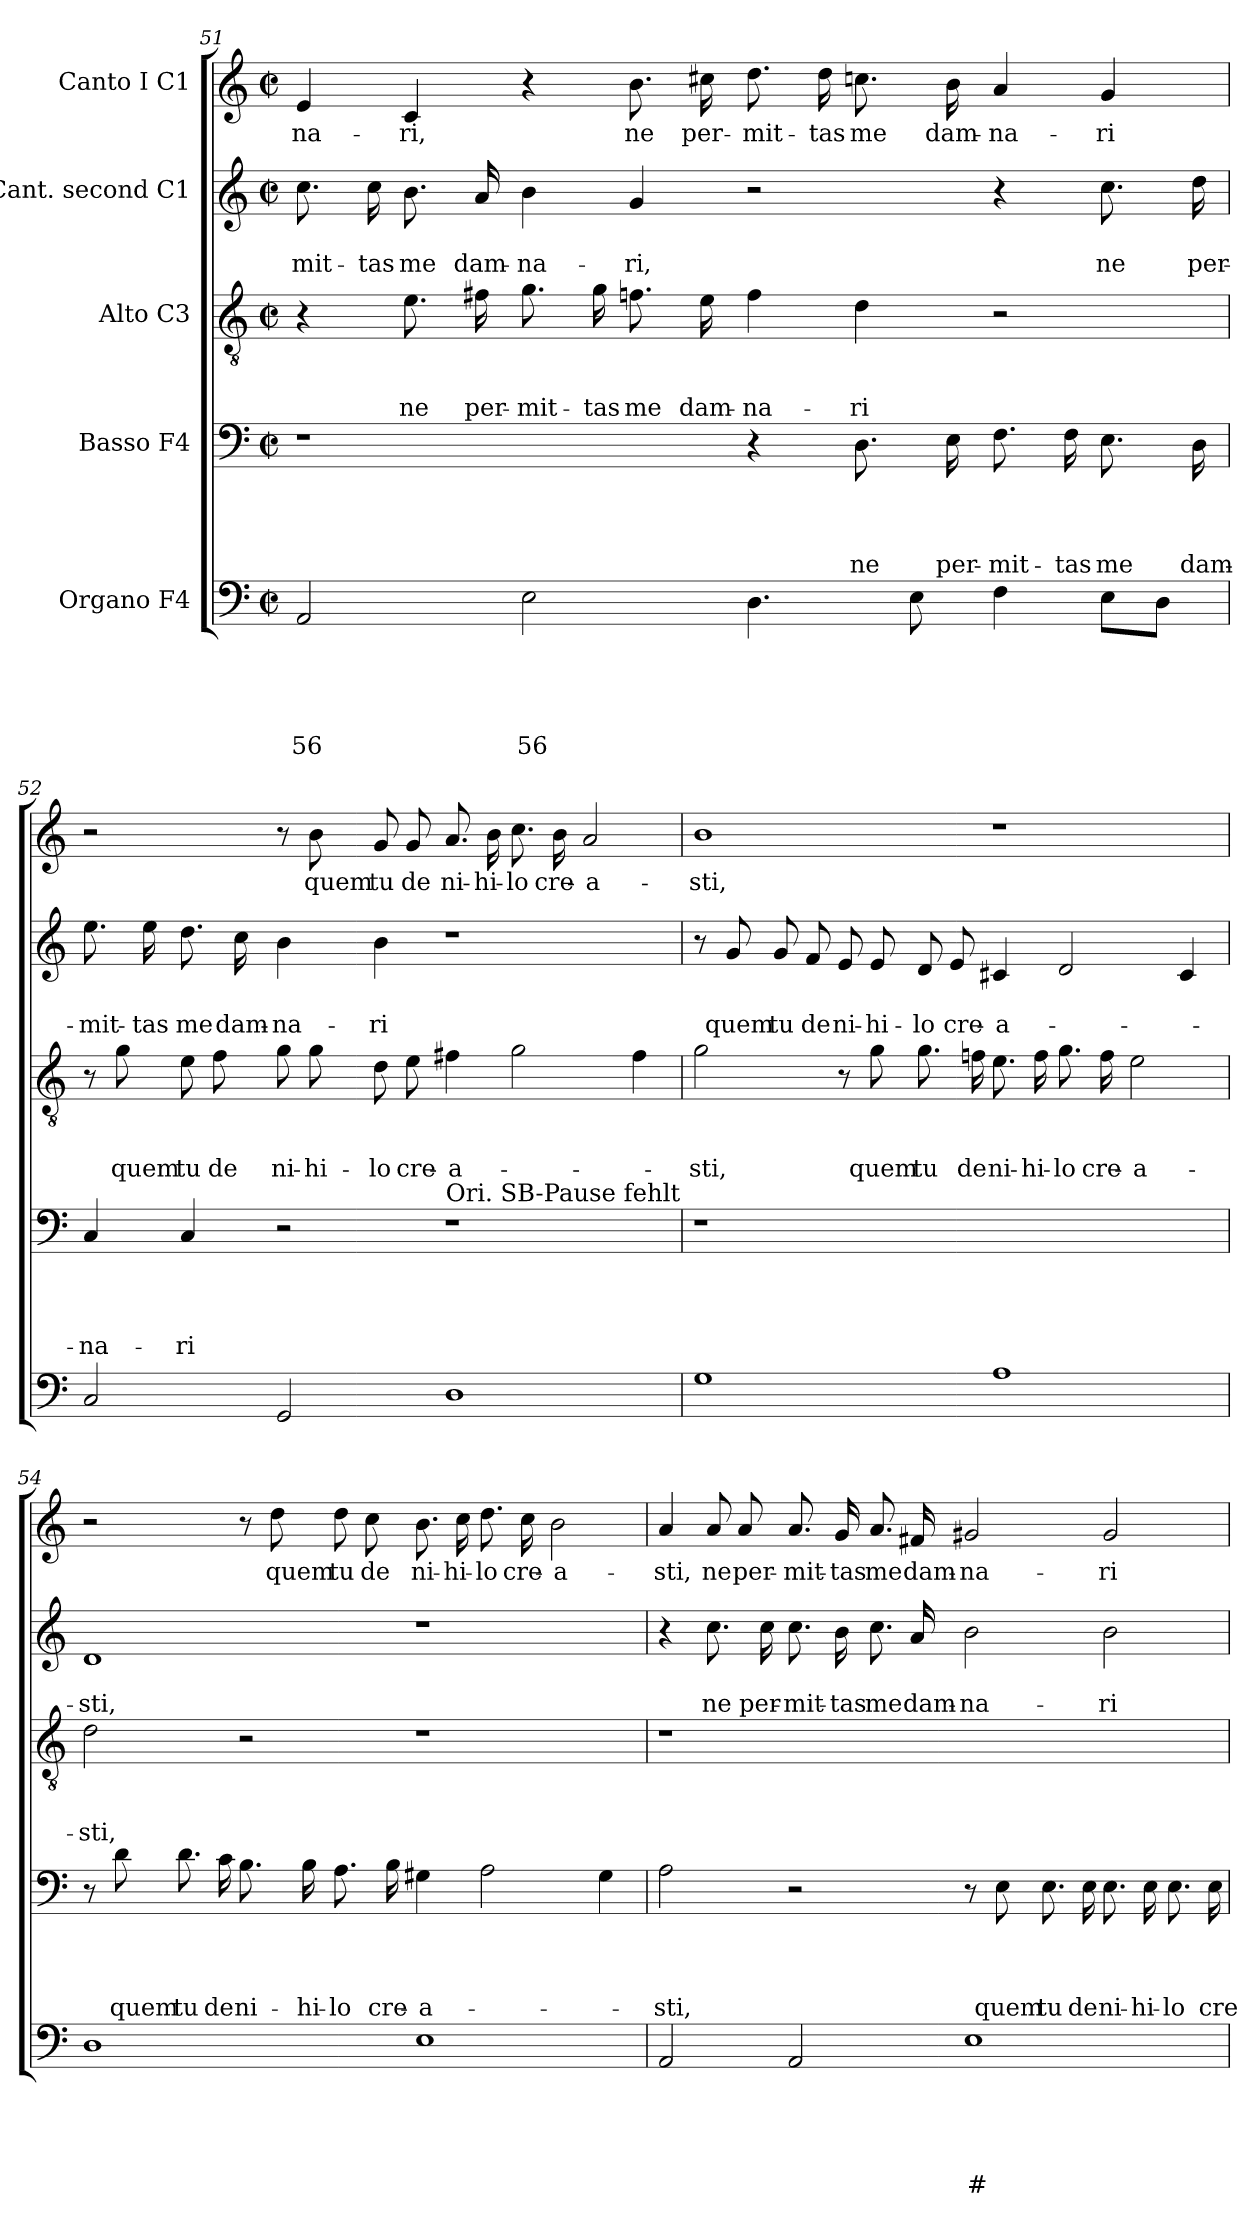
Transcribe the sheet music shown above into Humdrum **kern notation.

**kern	**text	**text	**text	**text	**text	**kern	**text	**text	**text	**text	**kern	**text	**text	**text	**kern	**text	**text	**kern	**text
*part5	*part5	*part5	*part5	*part5	*part5	*part4	*part4	*part4	*part4	*part4	*part3	*part3	*part3	*part3	*part2	*part2	*part2	*part1	*part1
*staff5	*staff5	*staff5	*staff5	*staff5	*staff5	*staff4	*staff4	*staff4	*staff4	*staff4	*staff3	*staff3	*staff3	*staff3	*staff2	*staff2	*staff2	*staff1	*staff1
*I"Organo F4	*	*	*	*	*	*I"Basso F4	*	*	*	*	*I"Alto C3	*	*	*	*I"Cant. second C1	*	*	*I"Canto I C1	*
*clefF4	*	*	*	*	*	*clefF4	*	*	*	*	*clefGv2	*	*	*	*clefG2	*	*	*clefG2	*
*k[]	*	*	*	*	*	*k[]	*	*	*	*	*k[]	*	*	*	*k[]	*	*	*k[]	*
*C:	*	*	*	*	*	*C:	*	*	*	*	*C:	*	*	*	*C:	*	*	*C:	*
*M2/2	*	*	*	*	*	*M2/2	*	*	*	*	*M2/2	*	*	*	*M2/2	*	*	*M2/2	*
*met(c|)	*	*	*	*	*	*met(c|)	*	*	*	*	*met(c|)	*	*	*	*met(c|)	*	*	*met(c|)	*
=51	=51	=51	=51	=51	=51	=51	=51	=51	=51	=51	=51	=51	=51	=51	=51	=51	=51	=51	=51
!	!	!	!	!	!LO:LY:b	!	!	!	!	!	!	!	!	!	!	!	!LO:LY:b	!	!LO:LY:b
2AA/	.	.	.	.	56	1r	.	.	.	.	4r	.	.	.	8.cc\	.	-mit-	4e/	-na-
!	!	!	!	!	!	!	!	!	!	!	!	!	!	!	!	!	!LO:LY:b	!	!
.	.	.	.	.	.	.	.	.	.	.	.	.	.	.	16cc\	.	-tas	.	.
!	!	!	!	!	!	!	!	!	!	!	!	!	!	!LO:LY:b	!	!	!LO:LY:b	!	!LO:LY:b
.	.	.	.	.	.	.	.	.	.	.	8.e\	.	.	ne	8.b\	.	me	4c/	-ri,
!	!	!	!	!	!	!	!	!	!	!	!	!	!	!LO:LY:b	!	!	!LO:LY:b	!	!
.	.	.	.	.	.	.	.	.	.	.	16f#X\	.	.	per-	16a/	.	dam-	.	.
!	!	!	!	!	!LO:LY:b	!	!	!	!	!	!	!	!	!LO:LY:b	!	!	!LO:LY:b	!	!
2E\	.	.	.	.	56	.	.	.	.	.	8.g\	.	.	-mit-	4b\	.	-na-	4r	.
!	!	!	!	!	!	!	!	!	!	!	!	!	!	!LO:LY:b	!	!	!	!	!
.	.	.	.	.	.	.	.	.	.	.	16g\	.	.	-tas	.	.	.	.	.
!	!	!	!	!	!	!	!	!	!	!	!	!	!	!LO:LY:b	!	!	!LO:LY:b	!	!LO:LY:b
.	.	.	.	.	.	.	.	.	.	.	8.fn\	.	.	me	4g/	.	-ri,	8.b\	ne
!	!	!	!	!	!	!	!	!	!	!	!	!	!	!LO:LY:b	!	!	!	!	!LO:LY:b
.	.	.	.	.	.	.	.	.	.	.	16e\	.	.	dam-	.	.	.	16cc#X\	per-
!	!	!	!	!	!	!	!	!	!	!	!	!	!	!LO:LY:b	!	!	!	!	!LO:LY:b
4.D\	.	.	.	.	.	4r	.	.	.	.	4f\	.	.	-na-	2r	.	.	8.dd\	-mit-
!	!	!	!	!	!	!	!	!	!	!	!	!	!	!	!	!	!	!	!LO:LY:b
.	.	.	.	.	.	.	.	.	.	.	.	.	.	.	.	.	.	16dd\	-tas
!	!	!	!	!	!	!	!	!	!	!LO:LY:b	!	!	!	!LO:LY:b	!	!	!	!	!LO:LY:b
.	.	.	.	.	.	8.D\	.	.	.	ne	4d\	.	.	-ri	.	.	.	8.ccn\	me
8E\	.	.	.	.	.	.	.	.	.	.	.	.	.	.	.	.	.	.	.
!	!	!	!	!	!	!	!	!	!	!LO:LY:b	!	!	!	!	!	!	!	!	!LO:LY:b
.	.	.	.	.	.	16E\	.	.	.	per-	.	.	.	.	.	.	.	16b\	dam-
!	!	!	!	!	!	!	!	!	!	!LO:LY:b	!	!	!	!	!	!	!	!	!LO:LY:b
4F\	.	.	.	.	.	8.F\	.	.	.	-mit-	2r	.	.	.	4r	.	.	4a/	-na-
!	!	!	!	!	!	!	!	!	!	!LO:LY:b	!	!	!	!	!	!	!	!	!
.	.	.	.	.	.	16F\	.	.	.	-tas	.	.	.	.	.	.	.	.	.
!	!	!	!	!	!	!	!	!	!	!LO:LY:b	!	!	!	!	!	!	!LO:LY:b	!	!LO:LY:b
8E\L	.	.	.	.	.	8.E\	.	.	.	me	.	.	.	.	8.cc\	.	ne	4g/	-ri
8D\J	.	.	.	.	.	.	.	.	.	.	.	.	.	.	.	.	.	.	.
!	!	!	!	!	!	!	!	!	!	!LO:LY:b	!	!	!	!	!	!	!LO:LY:b	!	!
.	.	.	.	.	.	16D\	.	.	.	dam-	.	.	.	.	16dd\	.	per-	.	.
!!LO:LB:g=z
=52	=52	=52	=52	=52	=52	=52	=52	=52	=52	=52	=52	=52	=52	=52	=52	=52	=52	=52	=52
!	!	!	!	!	!	!	!	!	!	!LO:LY:b	!	!	!	!	!	!	!LO:LY:b	!	!
2C/	.	.	.	.	.	4C/	.	.	.	-na-	8r	.	.	.	8.ee\	.	-mit-	2r	.
!	!	!	!	!	!	!	!	!	!	!	!	!	!	!LO:LY:b	!	!	!	!	!
.	.	.	.	.	.	.	.	.	.	.	8g\	.	.	quem	.	.	.	.	.
!	!	!	!	!	!	!	!	!	!	!	!	!	!	!	!	!	!LO:LY:b	!	!
.	.	.	.	.	.	.	.	.	.	.	.	.	.	.	16ee\	.	-tas	.	.
!	!	!	!	!	!	!	!	!	!	!LO:LY:b	!	!	!	!LO:LY:b	!	!	!LO:LY:b	!	!
.	.	.	.	.	.	4C/	.	.	.	-ri	8e\	.	.	tu	8.dd\	.	me	.	.
!	!	!	!	!	!	!	!	!	!	!	!	!	!	!LO:LY:b	!	!	!	!	!
.	.	.	.	.	.	.	.	.	.	.	8f\	.	.	de	.	.	.	.	.
!	!	!	!	!	!	!	!	!	!	!	!	!	!	!	!	!	!LO:LY:b	!	!
.	.	.	.	.	.	.	.	.	.	.	.	.	.	.	16cc\	.	dam-	.	.
!	!	!	!	!	!	!	!	!	!	!	!	!	!	!LO:LY:b	!	!	!LO:LY:b	!	!
2GG/	.	.	.	.	.	2r	.	.	.	.	8g\	.	.	ni-	4b\	.	-na-	8r	.
!	!	!	!	!	!	!	!	!	!	!	!	!	!	!LO:LY:b	!	!	!	!	!LO:LY:b
.	.	.	.	.	.	.	.	.	.	.	8g\	.	.	-hi-	.	.	.	8b\	quem
!	!	!	!	!	!	!	!	!	!	!	!	!	!	!LO:LY:b	!	!	!LO:LY:b	!	!LO:LY:b
.	.	.	.	.	.	.	.	.	.	.	8d\	.	.	-lo	4b\	.	-ri	8g/	tu
!	!	!	!	!	!	!	!	!	!	!	!	!	!	!LO:LY:b	!	!	!	!	!LO:LY:b
.	.	.	.	.	.	.	.	.	.	.	8e\	.	.	cre-	.	.	.	8g/	de
!	!	!	!	!	!	!LO:TX:a:t=Ori. SB-Pause fehlt	!	!	!	!	!	!	!	!	!	!	!	!	!
!	!	!	!	!	!	!	!	!	!	!	!	!	!	!LO:LY:b	!	!	!	!	!LO:LY:b
1D	.	.	.	.	.	1r	.	.	.	.	4f#X\	.	.	-a-	1r	.	.	8.a/	ni-
!	!	!	!	!	!	!	!	!	!	!	!	!	!	!	!	!	!	!	!LO:LY:b
.	.	.	.	.	.	.	.	.	.	.	.	.	.	.	.	.	.	16b\	-hi-
!	!	!	!	!	!	!	!	!	!	!	!	!	!	!	!	!	!	!	!LO:LY:b
.	.	.	.	.	.	.	.	.	.	.	2g\	.	.	.	.	.	.	8.cc\	-lo
!	!	!	!	!	!	!	!	!	!	!	!	!	!	!	!	!	!	!	!LO:LY:b
.	.	.	.	.	.	.	.	.	.	.	.	.	.	.	.	.	.	16b\	cre-
!	!	!	!	!	!	!	!	!	!	!	!	!	!	!	!	!	!	!	!LO:LY:b
.	.	.	.	.	.	.	.	.	.	.	.	.	.	.	.	.	.	2a/	-a-
.	.	.	.	.	.	.	.	.	.	.	4f#\	.	.	.	.	.	.	.	.
=53	=53	=53	=53	=53	=53	=53	=53	=53	=53	=53	=53	=53	=53	=53	=53	=53	=53	=53	=53
!	!	!	!	!	!	!	!	!	!	!	!	!	!	!LO:LY:b	!	!	!	!	!LO:LY:b
1G	.	.	.	.	.	1r	.	.	.	.	2g\	.	.	-sti,	8r	.	.	1b	-sti,
!	!	!	!	!	!	!	!	!	!	!	!	!	!	!	!	!	!LO:LY:b	!	!
.	.	.	.	.	.	.	.	.	.	.	.	.	.	.	8g/	.	quem	.	.
!	!	!	!	!	!	!	!	!	!	!	!	!	!	!	!	!	!LO:LY:b	!	!
.	.	.	.	.	.	.	.	.	.	.	.	.	.	.	8g/	.	tu	.	.
!	!	!	!	!	!	!	!	!	!	!	!	!	!	!	!	!	!LO:LY:b	!	!
.	.	.	.	.	.	.	.	.	.	.	.	.	.	.	8f/	.	de	.	.
!	!	!	!	!	!	!	!	!	!	!	!	!	!	!	!	!	!LO:LY:b	!	!
.	.	.	.	.	.	.	.	.	.	.	8r	.	.	.	8e/	.	ni-	.	.
!	!	!	!	!	!	!	!	!	!	!	!	!	!	!LO:LY:b	!	!	!LO:LY:b	!	!
.	.	.	.	.	.	.	.	.	.	.	8g\	.	.	quem	8e/	.	-hi-	.	.
!	!	!	!	!	!	!	!	!	!	!	!	!	!	!LO:LY:b	!	!	!LO:LY:b	!	!
.	.	.	.	.	.	.	.	.	.	.	8.g\	.	.	tu	8d/	.	-lo	.	.
!	!	!	!	!	!	!	!	!	!	!	!	!	!	!	!	!	!LO:LY:b	!	!
.	.	.	.	.	.	.	.	.	.	.	.	.	.	.	8e/	.	cre-	.	.
!	!	!	!	!	!	!	!	!	!	!	!	!	!	!LO:LY:b	!	!	!	!	!
.	.	.	.	.	.	.	.	.	.	.	16fn\	.	.	de	.	.	.	.	.
!	!	!	!	!	!	!	!	!	!	!	!	!	!	!LO:LY:b	!	!	!LO:LY:b	!	!
1A	.	.	.	.	.	1ryy	.	.	.	.	8.e\	.	.	ni-	4c#X/	.	-a-	1r	.
!	!	!	!	!	!	!	!	!	!	!	!	!	!	!LO:LY:b	!	!	!	!	!
.	.	.	.	.	.	.	.	.	.	.	16f\	.	.	-hi-	.	.	.	.	.
!	!	!	!	!	!	!	!	!	!	!	!	!	!	!LO:LY:b	!	!	!	!	!
.	.	.	.	.	.	.	.	.	.	.	8.g\	.	.	-lo	2d/	.	.	.	.
!	!	!	!	!	!	!	!	!	!	!	!	!	!	!LO:LY:b	!	!	!	!	!
.	.	.	.	.	.	.	.	.	.	.	16f\	.	.	cre-	.	.	.	.	.
!	!	!	!	!	!	!	!	!	!	!	!	!	!	!LO:LY:b	!	!	!	!	!
.	.	.	.	.	.	.	.	.	.	.	2e\	.	.	-a-	.	.	.	.	.
.	.	.	.	.	.	.	.	.	.	.	.	.	.	.	4c#/	.	.	.	.
!!LO:PB:g=z
=54	=54	=54	=54	=54	=54	=54	=54	=54	=54	=54	=54	=54	=54	=54	=54	=54	=54	=54	=54
!	!	!	!	!	!	!	!	!	!	!	!	!	!	!LO:LY:b	!	!	!LO:LY:b	!	!
1D	.	.	.	.	.	8r	.	.	.	.	2d\	.	.	-sti,	1d	.	-sti,	2r	.
!	!	!	!	!	!	!	!	!	!	!LO:LY:b	!	!	!	!	!	!	!	!	!
.	.	.	.	.	.	8d\	.	.	.	quem	.	.	.	.	.	.	.	.	.
!	!	!	!	!	!	!	!	!	!	!LO:LY:b	!	!	!	!	!	!	!	!	!
.	.	.	.	.	.	8.d\	.	.	.	tu	.	.	.	.	.	.	.	.	.
!	!	!	!	!	!	!	!	!	!	!LO:LY:b	!	!	!	!	!	!	!	!	!
.	.	.	.	.	.	16c\	.	.	.	de	.	.	.	.	.	.	.	.	.
!	!	!	!	!	!	!	!	!	!	!LO:LY:b	!	!	!	!	!	!	!	!	!
.	.	.	.	.	.	8.B\	.	.	.	ni-	2r	.	.	.	.	.	.	8r	.
!	!	!	!	!	!	!	!	!	!	!	!	!	!	!	!	!	!	!	!LO:LY:b
.	.	.	.	.	.	.	.	.	.	.	.	.	.	.	.	.	.	8dd\	quem
!	!	!	!	!	!	!	!	!	!	!LO:LY:b	!	!	!	!	!	!	!	!	!
.	.	.	.	.	.	16B\	.	.	.	-hi-	.	.	.	.	.	.	.	.	.
!	!	!	!	!	!	!	!	!	!	!LO:LY:b	!	!	!	!	!	!	!	!	!LO:LY:b
.	.	.	.	.	.	8.A\	.	.	.	-lo	.	.	.	.	.	.	.	8dd\	tu
!	!	!	!	!	!	!	!	!	!	!	!	!	!	!	!	!	!	!	!LO:LY:b
.	.	.	.	.	.	.	.	.	.	.	.	.	.	.	.	.	.	8cc\	de
!	!	!	!	!	!	!	!	!	!	!LO:LY:b	!	!	!	!	!	!	!	!	!
.	.	.	.	.	.	16B\	.	.	.	cre-	.	.	.	.	.	.	.	.	.
!	!	!	!	!	!	!	!	!	!	!LO:LY:b	!	!	!	!	!	!	!	!	!LO:LY:b
1E	.	.	.	.	.	4G#X\	.	.	.	-a-	1r	.	.	.	1r	.	.	8.b\	ni-
!	!	!	!	!	!	!	!	!	!	!	!	!	!	!	!	!	!	!	!LO:LY:b
.	.	.	.	.	.	.	.	.	.	.	.	.	.	.	.	.	.	16cc\	-hi-
!	!	!	!	!	!	!	!	!	!	!	!	!	!	!	!	!	!	!	!LO:LY:b
.	.	.	.	.	.	2A\	.	.	.	.	.	.	.	.	.	.	.	8.dd\	-lo
!	!	!	!	!	!	!	!	!	!	!	!	!	!	!	!	!	!	!	!LO:LY:b
.	.	.	.	.	.	.	.	.	.	.	.	.	.	.	.	.	.	16cc\	cre-
!	!	!	!	!	!	!	!	!	!	!	!	!	!	!	!	!	!	!	!LO:LY:b
.	.	.	.	.	.	.	.	.	.	.	.	.	.	.	.	.	.	2b\	-a-
.	.	.	.	.	.	4G#\	.	.	.	.	.	.	.	.	.	.	.	.	.
=55	=55	=55	=55	=55	=55	=55	=55	=55	=55	=55	=55	=55	=55	=55	=55	=55	=55	=55	=55
!	!	!	!	!	!	!	!	!	!	!LO:LY:b	!	!	!	!	!	!	!	!	!LO:LY:b
2AA/	.	.	.	.	.	2A\	.	.	.	-sti,	1r	.	.	.	4r	.	.	4a/	-sti,
!	!	!	!	!	!	!	!	!	!	!	!	!	!	!	!	!	!LO:LY:b	!	!LO:LY:b
.	.	.	.	.	.	.	.	.	.	.	.	.	.	.	8.cc\	.	ne	8a/	ne
!	!	!	!	!	!	!	!	!	!	!	!	!	!	!	!	!	!	!	!LO:LY:b
.	.	.	.	.	.	.	.	.	.	.	.	.	.	.	.	.	.	8a/	per-
!	!	!	!	!	!	!	!	!	!	!	!	!	!	!	!	!	!LO:LY:b	!	!
.	.	.	.	.	.	.	.	.	.	.	.	.	.	.	16cc\	.	per-	.	.
!	!	!	!	!	!	!	!	!	!	!	!	!	!	!	!	!	!LO:LY:b	!	!LO:LY:b
2AA/	.	.	.	.	.	2r	.	.	.	.	.	.	.	.	8.cc\	.	-mit-	8.a/	-mit-
!	!	!	!	!	!	!	!	!	!	!	!	!	!	!	!	!	!LO:LY:b	!	!LO:LY:b
.	.	.	.	.	.	.	.	.	.	.	.	.	.	.	16b\	.	-tas	16g/	-tas
!	!	!	!	!	!	!	!	!	!	!	!	!	!	!	!	!	!LO:LY:b	!	!LO:LY:b
.	.	.	.	.	.	.	.	.	.	.	.	.	.	.	8.cc\	.	me	8.a/	me
!	!	!	!	!	!	!	!	!	!	!	!	!	!	!	!	!	!LO:LY:b	!	!LO:LY:b
.	.	.	.	.	.	.	.	.	.	.	.	.	.	.	16a/	.	dam-	16f#X/	dam-
!	!	!	!	!	!LO:LY:b	!	!	!	!	!	!	!	!	!	!	!	!LO:LY:b	!	!LO:LY:b
1E	.	.	.	.	#	8r	.	.	.	.	1ryy	.	.	.	2b\	.	-na-	2g#X/	-na-
!	!	!	!	!	!	!	!	!	!	!LO:LY:b	!	!	!	!	!	!	!	!	!
.	.	.	.	.	.	8E\	.	.	.	quem	.	.	.	.	.	.	.	.	.
!	!	!	!	!	!	!	!	!	!	!LO:LY:b	!	!	!	!	!	!	!	!	!
.	.	.	.	.	.	8.E\	.	.	.	tu	.	.	.	.	.	.	.	.	.
!	!	!	!	!	!	!	!	!	!	!LO:LY:b	!	!	!	!	!	!	!	!	!
.	.	.	.	.	.	16E\	.	.	.	de	.	.	.	.	.	.	.	.	.
!	!	!	!	!	!	!	!	!	!	!LO:LY:b	!	!	!	!	!	!	!LO:LY:b	!	!LO:LY:b
.	.	.	.	.	.	8.E\	.	.	.	ni-	.	.	.	.	2b\	.	-ri	2g#/	-ri
!	!	!	!	!	!	!	!	!	!	!LO:LY:b	!	!	!	!	!	!	!	!	!
.	.	.	.	.	.	16E\	.	.	.	-hi-	.	.	.	.	.	.	.	.	.
!	!	!	!	!	!	!	!	!	!	!LO:LY:b	!	!	!	!	!	!	!	!	!
.	.	.	.	.	.	8.E\	.	.	.	-lo	.	.	.	.	.	.	.	.	.
!	!	!	!	!	!	!	!	!	!	!LO:LY:b	!	!	!	!	!	!	!	!	!
.	.	.	.	.	.	16E\	.	.	.	cre-	.	.	.	.	.	.	.	.	.
=	=	=	=	=	=	=	=	=	=	=	=	=	=	=	=	=	=	=	=
*-	*-	*-	*-	*-	*-	*-	*-	*-	*-	*-	*-	*-	*-	*-	*-	*-	*-	*-	*-
